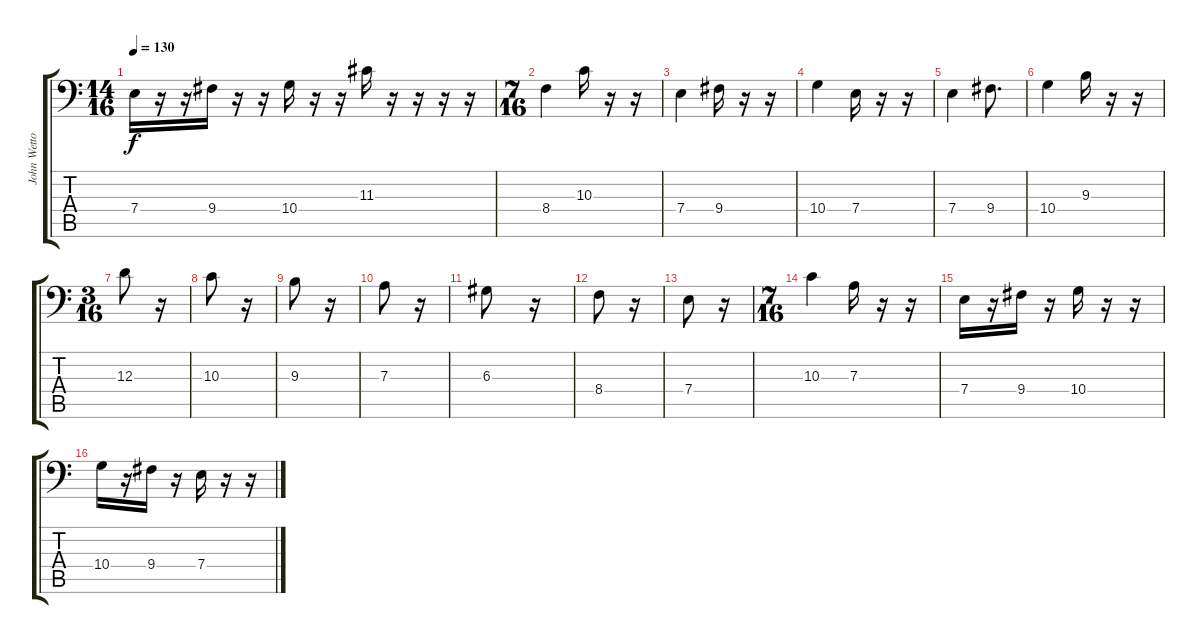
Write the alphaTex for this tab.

\track ("John Wetton" "John Wetto") {instrument electricbassfinger}
\staff {score tabs}
\tuning (C3 G2 D2 A1 E1 B0) {hide}
\ts (14 16)
\tempo 130
\clef f4
\ks c
7.4.16{dy f} r.16 r.16 9.4.16 r.16 r.16 10.4.16 r.16 r.16 11.3.16 r.16 r.16 r.16 r.16 |
\ts (7 16)
8.4.4 10.3.16 r.16 r.16 |
7.4.4 9.4.16 r.16 r.16 |
10.4.4 7.4.16 r.16 r.16 |
7.4.4 9.4.8{d} |
10.4.4 9.3.16 r.16 r.16 |
\ts (3 16)
12.3.8 r.16 |
10.3.8 r.16 |
9.3.8 r.16 |
7.3.8 r.16 |
6.3.8 r.16 |
8.4.8 r.16 |
7.4.8 r.16 |
\ts (7 16)
10.3.4 7.3.16 r.16 r.16 |
7.4.16 r.16 9.4.16 r.16 10.4.16 r.16 r.16 |
10.4.16 r.16 9.4.16 r.16 7.4.16 r.16 r.16
